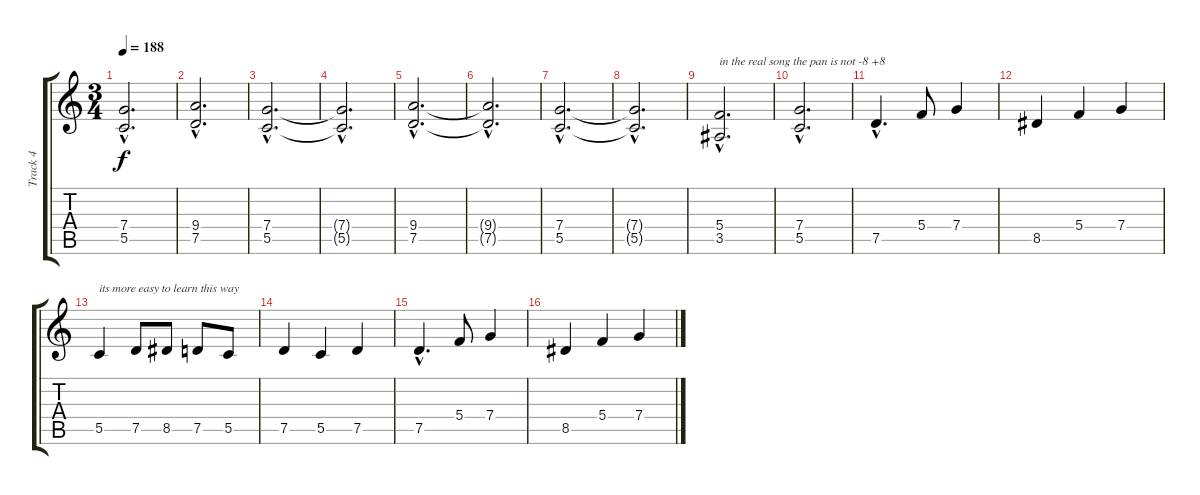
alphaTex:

\track ("Track 4" "Track 4") {instrument distortionguitar}
\staff {score tabs}
\tuning (D4 A3 F3 C3 G2 D2) {hide}
\ts (3 4)
\tempo 188
\clef g2
\ks c
(7.4{hac} 5.5{hac}).2{d dy f} |
(9.4{hac} 7.5{hac}).2{d} |
(7.4{hac} 5.5{hac}).2{d} |
(7.4{hac t} 5.5{hac t}).2{d} |
(9.4{hac} 7.5{hac}).2{d} |
(9.4{hac t} 7.5{hac t}).2{d} |
(7.4{hac} 5.5{hac}).2{d} |
(7.4{hac t} 5.5{hac t}).2{d} |
(5.4{hac} 3.5{hac}).2{d txt "in the real song the pan is not -8 +8 "} |
(7.4{hac} 5.5{hac}).2{d} |
7.5{hac}.4{d volume 16 balance 16} 5.4.8 7.4.4 |
8.5.4 5.4.4 7.4.4 |
5.5.4{txt "its more easy to learn this way"} 7.5.8 8.5.8 7.5.8 5.5.8 |
7.5.4 5.5.4 7.5.4 |
7.5{hac}.4{d} 5.4.8 7.4.4 |
8.5.4 5.4.4 7.4.4
